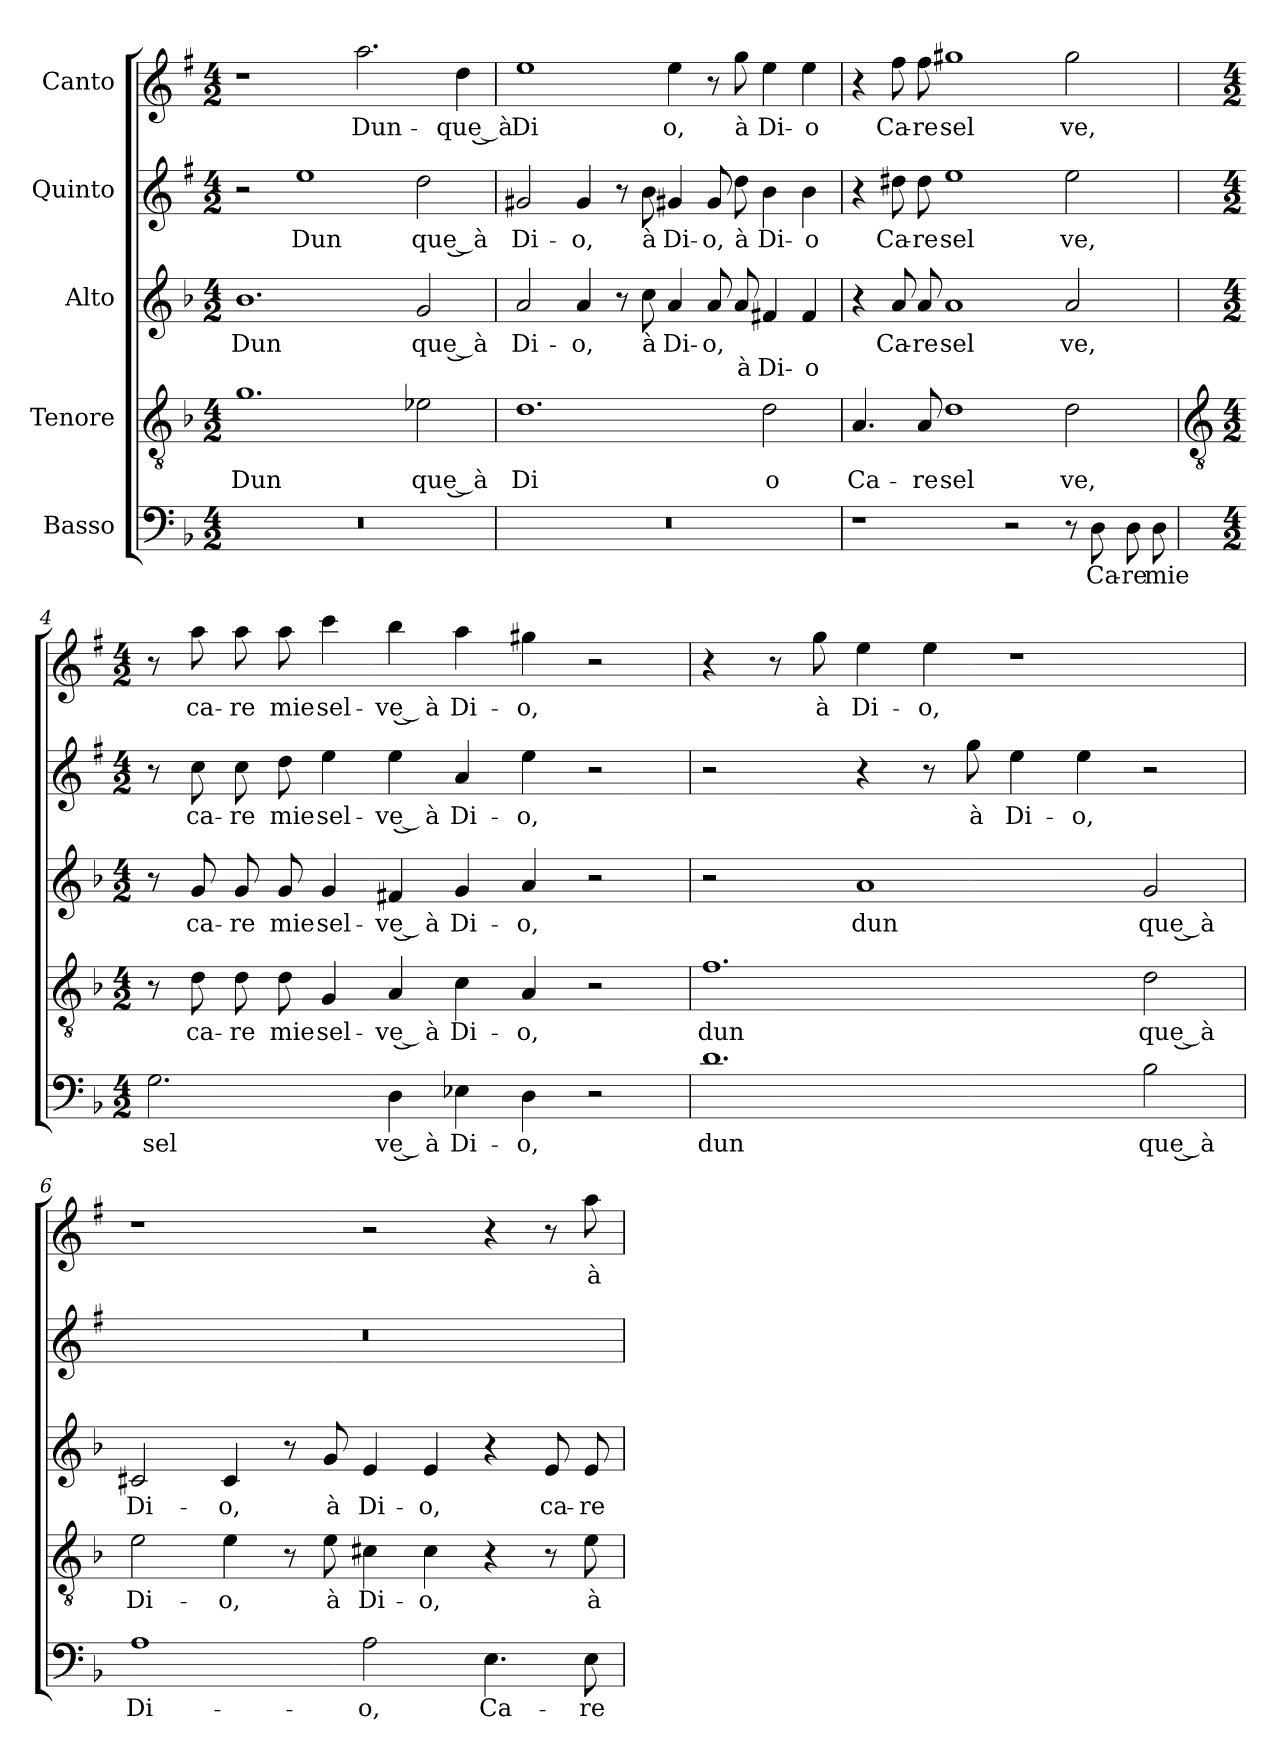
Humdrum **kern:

**kern	**text	**kern	**text	**kern	**text	**text	**kern	**text	**kern	**text
*part5	*part5	*part4	*part4	*part3	*part3	*part3	*part2	*part2	*part1	*part1
*staff5	*staff5	*staff4	*staff4	*staff3	*staff3	*staff3	*staff2	*staff2	*staff1	*staff1
*I"Basso	*	*I"Tenore	*	*I"Alto	*	*	*I"Quinto	*	*I"Canto	*
*clefF4	*	*clefGv2	*	*clefG2	*	*	*clefG2	*	*clefG2	*
*	*	*	*	*	*	*	*ITrd1c2	*	*ITrd1c2	*
*k[b-]	*	*k[b-]	*	*k[b-]	*	*	*k[b-]	*	*k[b-]	*
*F:	*	*F:	*	*F:	*	*	*F:	*	*F:	*
*M4/2	*	*M4/2	*	*M4/2	*	*	*M4/2	*	*M4/2	*
=1	=1	=1	=1	=1	=1	=1	=1	=1	=1	=1
!	!	!	!LO:LY:b	!	!LO:LY:b	!	!	!	!	!
0r	.	1.g	Dun	1.b-	Dun	.	2r	.	1r	.
!	!	!	!	!	!	!	!	!LO:LY:b	!	!
.	.	.	.	.	.	.	1dd	Dun	.	.
!	!	!	!	!	!	!	!	!	!	!LO:LY:b
.	.	.	.	.	.	.	.	.	2.gg	Dun-
!	!	!	!LO:LY:b	!	!LO:LY:b	!	!	!LO:LY:b	!	!
.	.	2e-X	que͜ à	2g	que͜ à	.	2cc	que͜ à	.	.
!	!	!	!	!	!	!	!	!	!	!LO:LY:b
.	.	.	.	.	.	.	.	.	4cc	-que͜ à
=2	=2	=2	=2	=2	=2	=2	=2	=2	=2	=2
!	!	!	!LO:LY:b	!	!LO:LY:b	!	!	!LO:LY:b	!	!LO:LY:b
0r	.	1.d	Di	2a	Di-	.	2f#X	Di-	1dd	Di
!	!	!	!	!	!LO:LY:b	!	!	!LO:LY:b	!	!
.	.	.	.	4a	-o,	.	4f#	-o,	.	.
.	.	.	.	8r	.	.	8r	.	.	.
!	!	!	!	!	!LO:LY:b	!	!	!LO:LY:b	!	!
.	.	.	.	8cc	à	.	8a	à	.	.
!	!	!	!	!	!LO:LY:b	!	!	!LO:LY:b	!	!LO:LY:b
.	.	.	.	4a	Di-	.	4f#X	Di-	4dd	o,
!	!	!	!	!	!LO:LY:b	!	!	!LO:LY:b	!	!
.	.	.	.	8a	-o,	.	8f#	-o,	8r	.
!	!	!	!	!	!	!LO:LY:b	!	!LO:LY:b	!	!LO:LY:b
.	.	.	.	8a	.	à	8cc	à	8ff	à
!	!	!	!LO:LY:b	!	!	!LO:LY:b	!	!LO:LY:b	!	!LO:LY:b
.	.	2d	o	4f#X	.	Di-	4a	Di-	4dd	Di-
!	!	!	!	!	!	!LO:LY:b	!	!LO:LY:b	!	!LO:LY:b
.	.	.	.	4f#	.	-o	4a	-o	4dd	-o
=3	=3	=3	=3	=3	=3	=3	=3	=3	=3	=3
!	!	!	!LO:LY:b	!	!	!	!	!	!	!
1r	.	4.A	Ca-	4r	.	.	4r	.	4r	.
!	!	!	!	!	!LO:LY:b	!	!	!LO:LY:b	!	!LO:LY:b
.	.	.	.	8a	Ca-	.	8cc#X	Ca-	8ee	Ca-
!	!	!	!LO:LY:b	!	!LO:LY:b	!	!	!LO:LY:b	!	!LO:LY:b
.	.	8A	-re	8a	-re	.	8cc#	-re	8ee	-re
!	!	!	!LO:LY:b	!	!LO:LY:b	!	!	!LO:LY:b	!	!LO:LY:b
.	.	1d	sel	1a	sel	.	1dd	sel	1ff#X	sel
2r	.	.	.	.	.	.	.	.	.	.
!	!	!	!LO:LY:b	!	!LO:LY:b	!	!	!LO:LY:b	!	!LO:LY:b
8r	.	2d	ve,	2a	ve,	.	2dd	ve,	2ff#	ve,
!	!LO:LY:b	!	!	!	!	!	!	!	!	!
8D	Ca-	.	.	.	.	.	.	.	.	.
!	!LO:LY:b	!	!	!	!	!	!	!	!	!
8D	-re	.	.	.	.	.	.	.	.	.
!	!LO:LY:b	!	!	!	!	!	!	!	!	!
8D	mie	.	.	.	.	.	.	.	.	.
!!LO:LB:g=z
=4	=4	=4	=4	=4	=4	=4	=4	=4	=4	=4
*	*	*clefGv2	*	*	*	*	*	*	*	*
*M4/2	*	*M4/2	*	*M4/2	*	*	*M4/2	*	*M4/2	*
!	!LO:LY:b	!	!	!	!	!	!	!	!	!
2.G	sel	8r	.	8r	.	.	8r	.	8r	.
!	!	!	!LO:LY:b	!	!LO:LY:b	!	!	!LO:LY:b	!	!LO:LY:b
.	.	8d	ca-	8g	ca-	.	8b-	ca-	8gg	ca-
!	!	!	!LO:LY:b	!	!LO:LY:b	!	!	!LO:LY:b	!	!LO:LY:b
.	.	8d	-re	8g	-re	.	8b-	-re	8gg	-re
!	!	!	!LO:LY:b	!	!LO:LY:b	!	!	!LO:LY:b	!	!LO:LY:b
.	.	8d	mie	8g	mie	.	8cc	mie	8gg	mie
!	!	!	!LO:LY:b	!	!LO:LY:b	!	!	!LO:LY:b	!	!LO:LY:b
.	.	4G	sel-	4g	sel-	.	4dd	sel-	4bb-	sel-
!	!LO:LY:b	!	!LO:LY:b	!	!LO:LY:b	!	!	!LO:LY:b	!	!LO:LY:b
4D	ve͜ à	4A	-ve͜ à	4f#X	-ve͜ à	.	4dd	-ve͜ à	4aa	-ve͜ à
!	!LO:LY:b	!	!LO:LY:b	!	!LO:LY:b	!	!	!LO:LY:b	!	!LO:LY:b
4E-X	Di-	4c	Di-	4g	Di-	.	4g	Di-	4gg	Di-
!	!LO:LY:b	!	!LO:LY:b	!	!LO:LY:b	!	!	!LO:LY:b	!	!LO:LY:b
4D	-o,	4A	-o,	4a	-o,	.	4dd	-o,	4ff#X	-o,
2r	.	2r	.	2r	.	.	2r	.	2r	.
=5	=5	=5	=5	=5	=5	=5	=5	=5	=5	=5
!	!LO:LY:b	!	!LO:LY:b	!	!	!	!	!	!	!
1.d	dun	1.f	dun	2r	.	.	2r	.	4r	.
.	.	.	.	.	.	.	.	.	8r	.
!	!	!	!	!	!	!	!	!	!	!LO:LY:b
.	.	.	.	.	.	.	.	.	8ff	à
!	!	!	!	!	!LO:LY:b	!	!	!	!	!LO:LY:b
.	.	.	.	1a	dun	.	4r	.	4dd	Di-
!	!	!	!	!	!	!	!	!	!	!LO:LY:b
.	.	.	.	.	.	.	8r	.	4dd	-o,
!	!	!	!	!	!	!	!	!LO:LY:b	!	!
.	.	.	.	.	.	.	8ff	à	.	.
!	!	!	!	!	!	!	!	!LO:LY:b	!	!
.	.	.	.	.	.	.	4dd	Di-	1r	.
!	!	!	!	!	!	!	!	!LO:LY:b	!	!
.	.	.	.	.	.	.	4dd	-o,	.	.
!	!LO:LY:b	!	!LO:LY:b	!	!LO:LY:b	!	!	!	!	!
2B-	que͜ à	2d	que͜ à	2g	que͜ à	.	2r	.	.	.
=6	=6	=6	=6	=6	=6	=6	=6	=6	=6	=6
!	!LO:LY:b	!	!LO:LY:b	!	!LO:LY:b	!	!	!	!	!
1A	Di-	2e	Di-	2c#X	Di-	.	0r	.	1r	.
!	!	!	!LO:LY:b	!	!LO:LY:b	!	!	!	!	!
.	.	4e	-o,	4c#	-o,	.	.	.	.	.
.	.	8r	.	8r	.	.	.	.	.	.
!	!	!	!LO:LY:b	!	!LO:LY:b	!	!	!	!	!
.	.	8e	à	8g	à	.	.	.	.	.
!	!LO:LY:b	!	!LO:LY:b	!	!LO:LY:b	!	!	!	!	!
2A	-o,	4c#X	Di-	4e	Di-	.	.	.	2r	.
!	!	!	!LO:LY:b	!	!LO:LY:b	!	!	!	!	!
.	.	4c#	-o,	4e	-o,	.	.	.	.	.
!	!LO:LY:b	!	!	!	!	!	!	!	!	!
4.E	Ca-	4r	.	4r	.	.	.	.	4r	.
!	!	!	!	!	!LO:LY:b	!	!	!	!	!
.	.	8r	.	8e	ca-	.	.	.	8r	.
!	!LO:LY:b	!	!LO:LY:b	!	!LO:LY:b	!	!	!	!	!LO:LY:b
8E	-re	8e	à	8e	-re	.	.	.	8gg	à
=	=	=	=	=	=	=	=	=	=	=
*-	*-	*-	*-	*-	*-	*-	*-	*-	*-	*-
